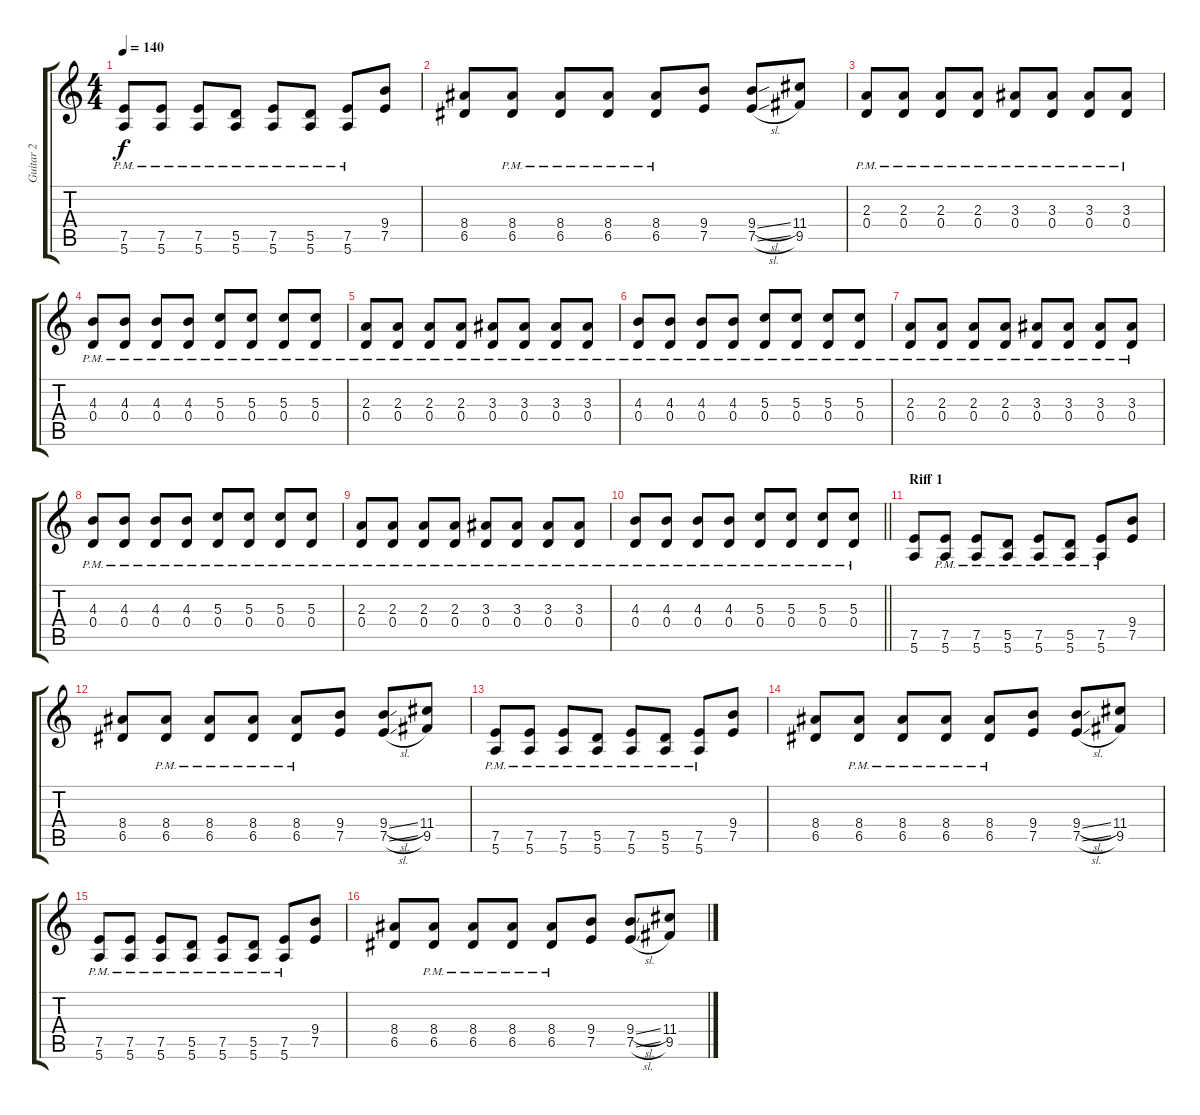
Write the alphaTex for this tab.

\track ("Guitar 2" "Guitar 2") {instrument distortionguitar}
\staff {score tabs}
\tuning (E4 B3 G3 D3 A2 E2) {hide}
\ts (4 4)
\tempo 140
\clef g2
\ks c
(7.5 5.6{pm}).8{dy f} (7.5 5.6{pm}).8 (7.5 5.6{pm}).8 (5.5 5.6{pm}).8 (7.5 5.6{pm}).8 (5.5 5.6{pm}).8 (7.5 5.6{pm}).8 (9.4 7.5).8 |
(8.4 6.5).8 (8.4 6.5{pm}).8 (8.4 6.5{pm}).8 (8.4 6.5{pm}).8 (8.4 6.5{pm}).8 (9.4 7.5).8 (9.4{sl} 7.5{sl}).8 (11.4 9.5).8 |
(2.3 0.4{pm}).8 (2.3 0.4{pm}).8 (2.3 0.4{pm}).8 (2.3 0.4{pm}).8 (3.3 0.4{pm}).8 (3.3 0.4{pm}).8 (3.3 0.4{pm}).8 (3.3 0.4{pm}).8 |
(4.3 0.4{pm}).8 (4.3 0.4{pm}).8 (4.3 0.4{pm}).8 (4.3 0.4{pm}).8 (5.3 0.4{pm}).8 (5.3 0.4{pm}).8 (5.3 0.4{pm}).8 (5.3 0.4{pm}).8 |
(2.3 0.4{pm}).8 (2.3 0.4{pm}).8 (2.3 0.4{pm}).8 (2.3 0.4{pm}).8 (3.3 0.4{pm}).8 (3.3 0.4{pm}).8 (3.3 0.4{pm}).8 (3.3 0.4{pm}).8 |
(4.3 0.4{pm}).8 (4.3 0.4{pm}).8 (4.3 0.4{pm}).8 (4.3 0.4{pm}).8 (5.3 0.4{pm}).8 (5.3 0.4{pm}).8 (5.3 0.4{pm}).8 (5.3 0.4{pm}).8 |
(2.3 0.4{pm}).8 (2.3 0.4{pm}).8 (2.3 0.4{pm}).8 (2.3 0.4{pm}).8 (3.3 0.4{pm}).8 (3.3 0.4{pm}).8 (3.3 0.4{pm}).8 (3.3 0.4{pm}).8 |
(4.3 0.4{pm}).8 (4.3 0.4{pm}).8 (4.3 0.4{pm}).8 (4.3 0.4{pm}).8 (5.3 0.4{pm}).8 (5.3 0.4{pm}).8 (5.3 0.4{pm}).8 (5.3 0.4{pm}).8 |
(2.3 0.4{pm}).8 (2.3 0.4{pm}).8 (2.3 0.4{pm}).8 (2.3 0.4{pm}).8 (3.3 0.4{pm}).8 (3.3 0.4{pm}).8 (3.3 0.4{pm}).8 (3.3 0.4{pm}).8 |
\barLineRight lightlight
(4.3 0.4{pm}).8 (4.3 0.4{pm}).8 (4.3 0.4{pm}).8 (4.3 0.4{pm}).8 (5.3 0.4{pm}).8 (5.3 0.4{pm}).8 (5.3 0.4{pm}).8 (5.3 0.4{pm}).8 |
\section ("" "Riff 1")
(7.5 5.6).8 (7.5 5.6{pm}).8 (7.5 5.6{pm}).8 (5.5 5.6{pm}).8 (7.5 5.6{pm}).8 (5.5 5.6{pm}).8 (7.5 5.6{pm}).8 (9.4 7.5).8 |
(8.4 6.5).8 (8.4 6.5{pm}).8 (8.4 6.5{pm}).8 (8.4 6.5{pm}).8 (8.4 6.5{pm}).8 (9.4 7.5).8 (9.4{sl} 7.5{sl}).8 (11.4 9.5).8 |
(7.5 5.6{pm}).8 (7.5 5.6{pm}).8 (7.5 5.6{pm}).8 (5.5 5.6{pm}).8 (7.5 5.6{pm}).8 (5.5 5.6{pm}).8 (7.5 5.6{pm}).8 (9.4 7.5).8 |
(8.4 6.5).8 (8.4 6.5{pm}).8 (8.4 6.5{pm}).8 (8.4 6.5{pm}).8 (8.4 6.5{pm}).8 (9.4 7.5).8 (9.4{sl} 7.5{sl}).8 (11.4 9.5).8 |
(7.5 5.6{pm}).8 (7.5 5.6{pm}).8 (7.5 5.6{pm}).8 (5.5 5.6{pm}).8 (7.5 5.6{pm}).8 (5.5 5.6{pm}).8 (7.5 5.6{pm}).8 (9.4 7.5).8 |
(8.4 6.5).8 (8.4 6.5{pm}).8 (8.4 6.5{pm}).8 (8.4 6.5{pm}).8 (8.4 6.5{pm}).8 (9.4 7.5).8 (9.4{sl} 7.5{sl}).8 (11.4 9.5).8
